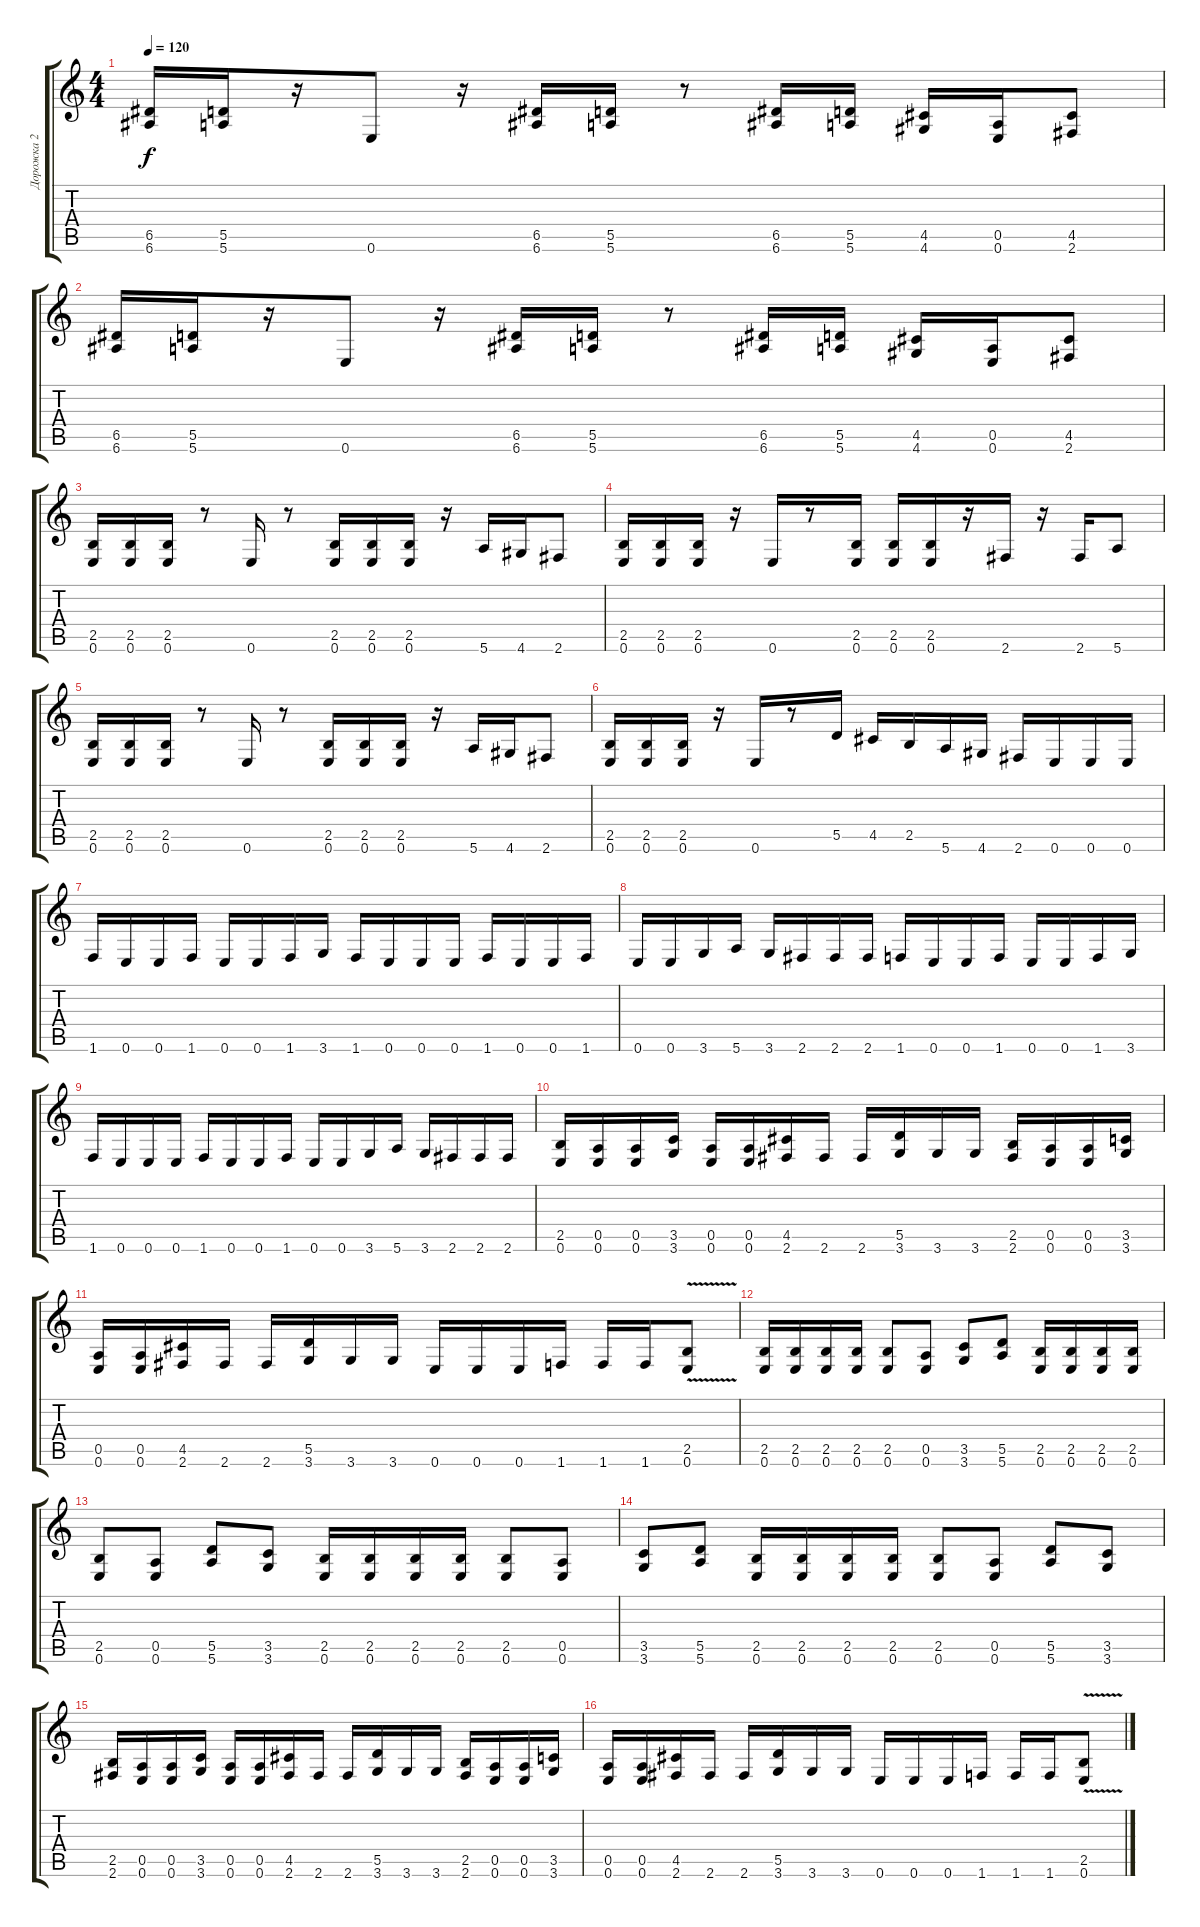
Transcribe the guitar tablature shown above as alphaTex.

\track ("Дорожка 2" "Дорожка 2") {instrument distortionguitar}
\staff {score tabs}
\tuning (E4 B3 G3 D3 A2 E2) {hide}
\ts (4 4)
\tempo 120
\clef g2
\ks c
(6.5 6.6).16{dy f} (5.5 5.6).16 r.16 0.6.8 r.16 (6.5 6.6).16 (5.5 5.6).16 r.8 (6.5 6.6).16 (5.5 5.6).16 (4.5 4.6).16 (0.5 0.6).16 (4.5 2.6).8 |
(6.5 6.6).16 (5.5 5.6).16 r.16 0.6.8 r.16 (6.5 6.6).16 (5.5 5.6).16 r.8 (6.5 6.6).16 (5.5 5.6).16 (4.5 4.6).16 (0.5 0.6).16 (4.5 2.6).8 |
(2.5 0.6).16 (2.5 0.6).16 (2.5 0.6).16 r.8 0.6.16 r.8 (2.5 0.6).16 (2.5 0.6).16 (2.5 0.6).16 r.16 5.6.16 4.6.16 2.6.8 |
(2.5 0.6).16 (2.5 0.6).16 (2.5 0.6).16 r.16 0.6.16 r.8 (2.5 0.6).16 (2.5 0.6).16 (2.5 0.6).16 r.16 2.6.16 r.16 2.6.16 5.6.8 |
(2.5 0.6).16 (2.5 0.6).16 (2.5 0.6).16 r.8 0.6.16 r.8 (2.5 0.6).16 (2.5 0.6).16 (2.5 0.6).16 r.16 5.6.16 4.6.16 2.6.8 |
(2.5 0.6).16 (2.5 0.6).16 (2.5 0.6).16 r.16 0.6.16 r.8 5.5.16 4.5.16 2.5.16 5.6.16 4.6.16 2.6.16 0.6.16 0.6.16 0.6.16 |
1.6.16 0.6.16 0.6.16 1.6.16 0.6.16 0.6.16 1.6.16 3.6.16 1.6.16 0.6.16 0.6.16 0.6.16 1.6.16 0.6.16 0.6.16 1.6.16 |
0.6.16 0.6.16 3.6.16 5.6.16 3.6.16 2.6.16 2.6.16 2.6.16 1.6.16 0.6.16 0.6.16 1.6.16 0.6.16 0.6.16 1.6.16 3.6.16 |
1.6.16 0.6.16 0.6.16 0.6.16 1.6.16 0.6.16 0.6.16 1.6.16 0.6.16 0.6.16 3.6.16 5.6.16 3.6.16 2.6.16 2.6.16 2.6.16 |
(2.5 0.6).16 (0.5 0.6).16 (0.5 0.6).16 (3.5 3.6).16 (0.5 0.6).16 (0.5 0.6).16 (4.5 2.6).16 2.6.16 2.6.16 (5.5 3.6).16 3.6.16 3.6.16 (2.5 2.6).16 (0.5 0.6).16 (0.5 0.6).16 (3.5 3.6).16 |
(0.5 0.6).16 (0.5 0.6).16 (4.5 2.6).16 2.6.16 2.6.16 (5.5 3.6).16 3.6.16 3.6.16 0.6.16 0.6.16 0.6.16 1.6.16 1.6.16 1.6.16 (2.5{v} 0.6).8 |
(2.5 0.6).16 (2.5 0.6).16 (2.5 0.6).16 (2.5 0.6).16 (2.5 0.6).8 (0.5 0.6).8 (3.5 3.6).8 (5.5 5.6).8 (2.5 0.6).16 (2.5 0.6).16 (2.5 0.6).16 (2.5 0.6).16 |
(2.5 0.6).8 (0.5 0.6).8 (5.5 5.6).8 (3.5 3.6).8 (2.5 0.6).16 (2.5 0.6).16 (2.5 0.6).16 (2.5 0.6).16 (2.5 0.6).8 (0.5 0.6).8 |
(3.5 3.6).8 (5.5 5.6).8 (2.5 0.6).16 (2.5 0.6).16 (2.5 0.6).16 (2.5 0.6).16 (2.5 0.6).8 (0.5 0.6).8 (5.5 5.6).8 (3.5 3.6).8 |
(2.5 2.6).16 (0.5 0.6).16 (0.5 0.6).16 (3.5 3.6).16 (0.5 0.6).16 (0.5 0.6).16 (4.5 2.6).16 2.6.16 2.6.16 (5.5 3.6).16 3.6.16 3.6.16 (2.5 2.6).16 (0.5 0.6).16 (0.5 0.6).16 (3.5 3.6).16 |
(0.5 0.6).16 (0.5 0.6).16 (4.5 2.6).16 2.6.16 2.6.16 (5.5 3.6).16 3.6.16 3.6.16 0.6.16 0.6.16 0.6.16 1.6.16 1.6.16 1.6.16 (2.5{v} 0.6).8
